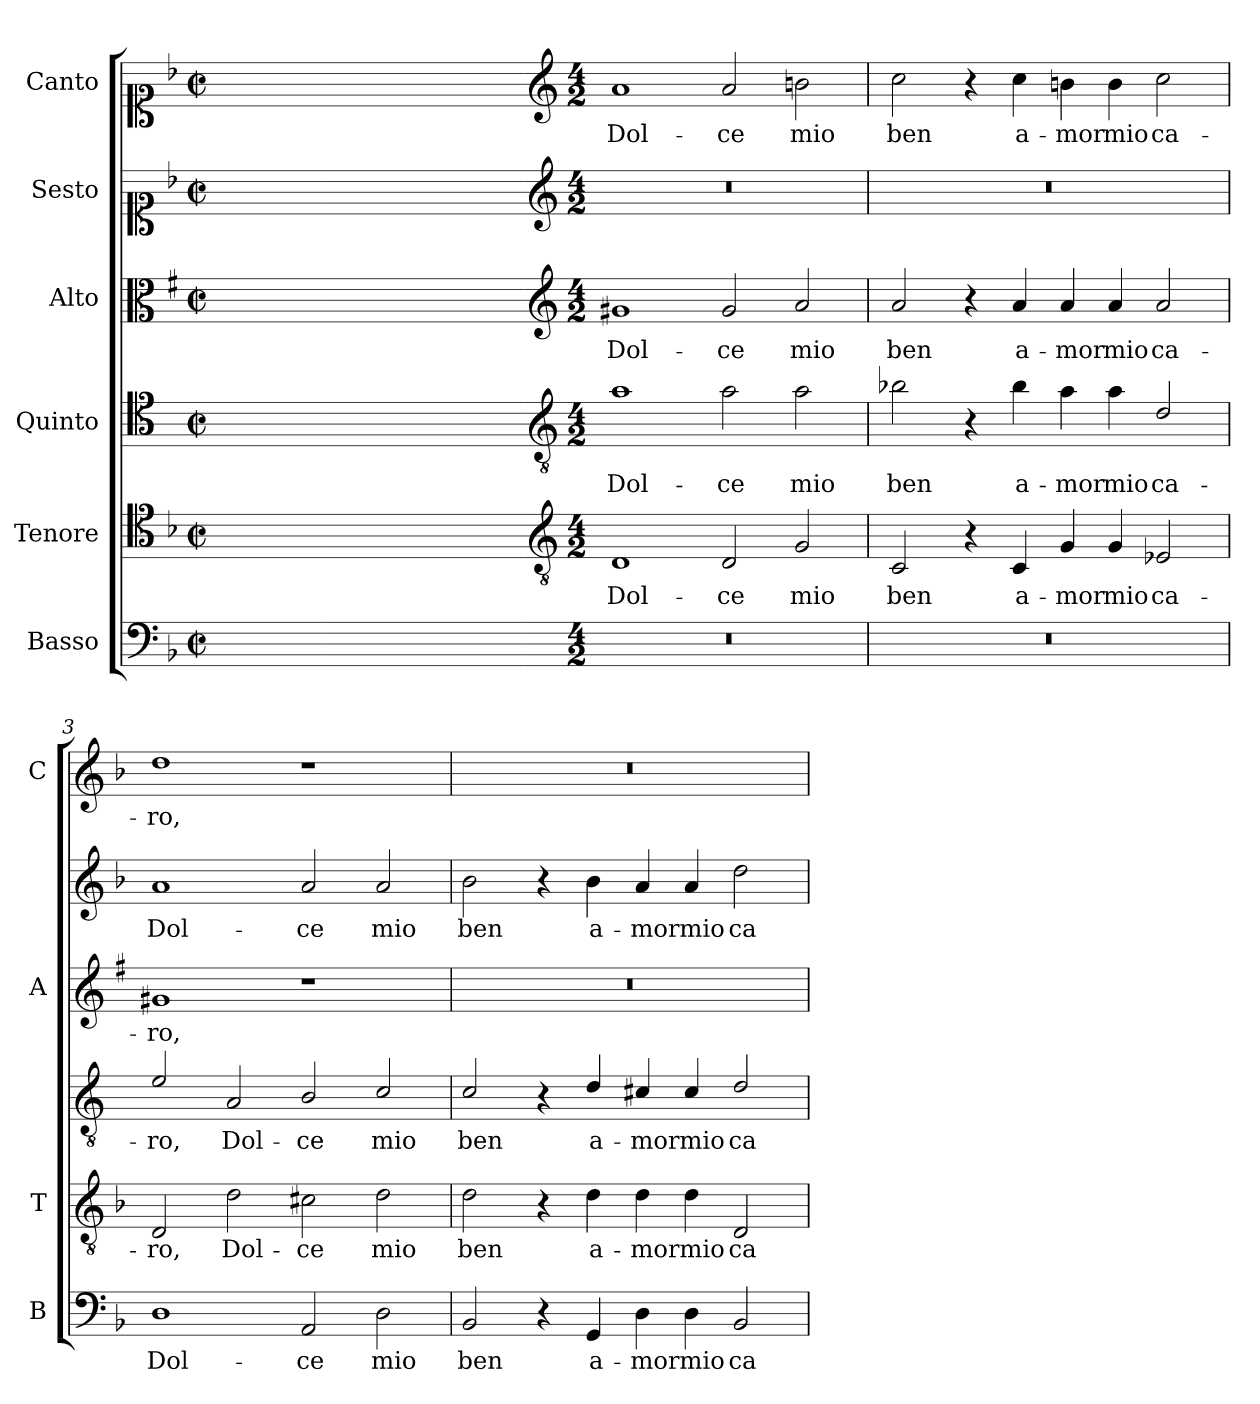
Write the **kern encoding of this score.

**kern	**text	**kern	**text	**kern	**text	**kern	**text	**kern	**text	**kern	**text
*part6	*part6	*part5	*part5	*part4	*part4	*part3	*part3	*part2	*part2	*part1	*part1
*staff6	*staff6	*staff5	*staff5	*staff4	*staff4	*staff3	*staff3	*staff2	*staff2	*staff1	*staff1
*I"Basso	*	*I"Tenore	*	*I"Quinto	*	*I"Alto	*	*I"Sesto	*	*I"Canto	*
*I'B	*	*I'T	*	*	*	*I'A	*	*	*	*I'C	*
*clefF4	*	*clefC4	*	*clefC4	*	*clefC3	*	*clefC1	*	*clefC1	*
*	*	*	*	*ITrd4c7	*	*ITrd1c2	*	*	*	*	*
*k[b-]	*	*k[b-]	*	*k[b-]	*	*k[b-]	*	*k[b-]	*	*k[b-]	*
*F:	*	*F:	*	*F:	*	*F:	*	*F:	*	*F:	*
*M2/2	*	*M2/2	*	*M2/2	*	*M2/2	*	*M2/2	*	*M2/2	*
*met(c|)	*	*met(c|)	*	*met(c|)	*	*met(c|)	*	*met(c|)	*	*met(c|)	*
=	=	=	=	=	=	=	=	=	=	=	=
1ryy	.	1ryy	.	1ryy	.	1ryy	.	1ryy	.	1ryy	.
=1X-	=1X-	=1X-	=1X-	=1X-	=1X-	=1X-	=1X-	=1X-	=1X-	=1X-	=1X-
4ryy	.	4ryy	.	4ryy	.	4ryy	.	4ryy	.	4ryy	.
4ryy	.	4ryy	.	4ryy	.	4ryy	.	4ryy	.	4ryy	.
4ryy	.	4ryy	.	4ryy	.	4ryy	.	4ryy	.	4ryy	.
4ryy	.	4ryy	.	4ryy	.	4ryy	.	4ryy	.	4ryy	.
=1-	=1-	=1-	=1-	=1-	=1-	=1-	=1-	=1-	=1-	=1-	=1-
*	*	*clefGv2	*	*clefGv2	*	*clefG2	*	*clefG2	*	*clefG2	*
*M4/2	*	*M4/2	*	*M4/2	*	*M4/2	*	*M4/2	*	*M4/2	*
!	!	!	!LO:LY:b	!	!LO:LY:b	!	!LO:LY:b	!	!	!	!LO:LY:b
0r	.	1D	Dol-	1d	Dol-	1f#X	Dol-	0r	.	1a	Dol-
!	!	!	!LO:LY:b	!	!LO:LY:b	!	!LO:LY:b	!	!	!	!LO:LY:b
.	.	2D/	-ce	2d\	-ce	2f#/	-ce	.	.	2a/	-ce
!	!	!	!LO:LY:b	!	!LO:LY:b	!	!LO:LY:b	!	!	!	!LO:LY:b
.	.	2G/	mio	2d\	mio	2g/	mio	.	.	2bn\	mio
=2	=2	=2	=2	=2	=2	=2	=2	=2	=2	=2	=2
!	!	!	!LO:LY:b	!	!LO:LY:b	!	!LO:LY:b	!	!	!	!LO:LY:b
0r	.	2C/	ben	2e-X\	ben	2g/	ben	0r	.	2cc\	ben
.	.	4r	.	4r	.	4r	.	.	.	4r	.
!	!	!	!LO:LY:b	!	!LO:LY:b	!	!LO:LY:b	!	!	!	!LO:LY:b
.	.	4C/	a-	4e-\	a-	4g/	a-	.	.	4cc\	a-
!	!	!	!LO:LY:b	!	!LO:LY:b	!	!LO:LY:b	!	!	!	!LO:LY:b
.	.	4G/	-mor	4d\	-mor	4g/	-mor	.	.	4bn\	-mor
!	!	!	!LO:LY:b	!	!LO:LY:b	!	!LO:LY:b	!	!	!	!LO:LY:b
.	.	4G/	mio	4d\	mio	4g/	mio	.	.	4b\	mio
!	!	!	!LO:LY:b	!	!LO:LY:b	!	!LO:LY:b	!	!	!	!LO:LY:b
.	.	2E-X/	ca-	2G/	ca-	2g/	ca-	.	.	2cc\	ca-
=3	=3	=3	=3	=3	=3	=3	=3	=3	=3	=3	=3
!	!LO:LY:b	!	!LO:LY:b	!	!LO:LY:b	!	!LO:LY:b	!	!LO:LY:b	!	!LO:LY:b
1D	Dol-	2D/	-ro,	2A/	-ro,	1f#X	-ro,	1a	Dol-	1dd	-ro,
!	!	!	!LO:LY:b	!	!LO:LY:b	!	!	!	!	!	!
.	.	2d\	Dol-	2D/	Dol-	.	.	.	.	.	.
!	!LO:LY:b	!	!LO:LY:b	!	!LO:LY:b	!	!	!	!LO:LY:b	!	!
2AA/	-ce	2c#X\	-ce	2E/	-ce	1r	.	2a/	-ce	1r	.
!	!LO:LY:b	!	!LO:LY:b	!	!LO:LY:b	!	!	!	!LO:LY:b	!	!
2D\	mio	2d\	mio	2F/	mio	.	.	2a/	mio	.	.
=4	=4	=4	=4	=4	=4	=4	=4	=4	=4	=4	=4
!	!LO:LY:b	!	!LO:LY:b	!	!LO:LY:b	!	!	!	!LO:LY:b	!	!
2BB-/	ben	2d\	ben	2F/	ben	0r	.	2b-\	ben	0r	.
4r	.	4r	.	4r	.	.	.	4r	.	.	.
!	!LO:LY:b	!	!LO:LY:b	!	!LO:LY:b	!	!	!	!LO:LY:b	!	!
4GG/	a-	4d\	a-	4G/	a-	.	.	4b-\	a-	.	.
!	!LO:LY:b	!	!LO:LY:b	!	!LO:LY:b	!	!	!	!LO:LY:b	!	!
4D\	-mor	4d\	-mor	4F#X/	-mor	.	.	4a/	-mor	.	.
!	!LO:LY:b	!	!LO:LY:b	!	!LO:LY:b	!	!	!	!LO:LY:b	!	!
4D\	mio	4d\	mio	4F#/	mio	.	.	4a/	mio	.	.
!	!LO:LY:b	!	!LO:LY:b	!	!LO:LY:b	!	!	!	!LO:LY:b	!	!
2BB-/	ca-	2D/	ca-	2G/	ca-	.	.	2dd\	ca-	.	.
=	=	=	=	=	=	=	=	=	=	=	=
*-	*-	*-	*-	*-	*-	*-	*-	*-	*-	*-	*-
